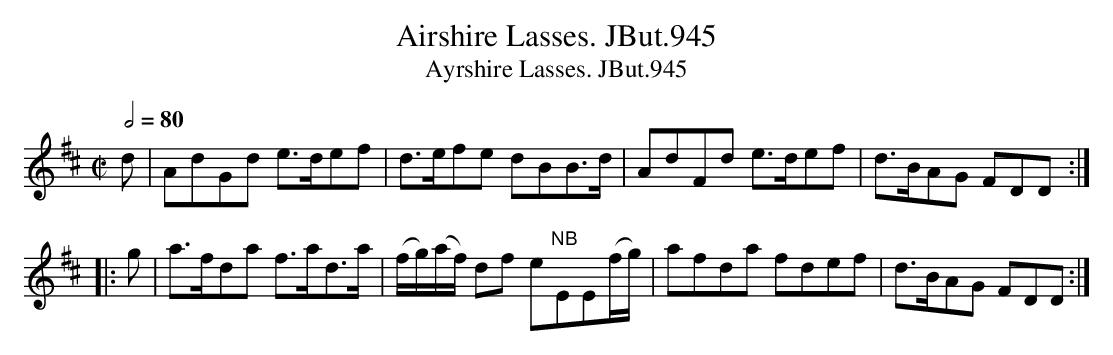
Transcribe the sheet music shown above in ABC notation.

X:1
T:Airshire Lasses. JBut.945
T:Ayrshire Lasses. JBut.945
M:C|
L:1/8
Q:1/2=80
K:D
d|AdGd e>def|d>efe dBB>d|AdFd e>def|d>BAG FDD:|
|:g|a>fda f>ad>a|(f/g/)(a/f/) df e"NB"EE(f/g/)|afda fdef|d>BAG FDD:|
